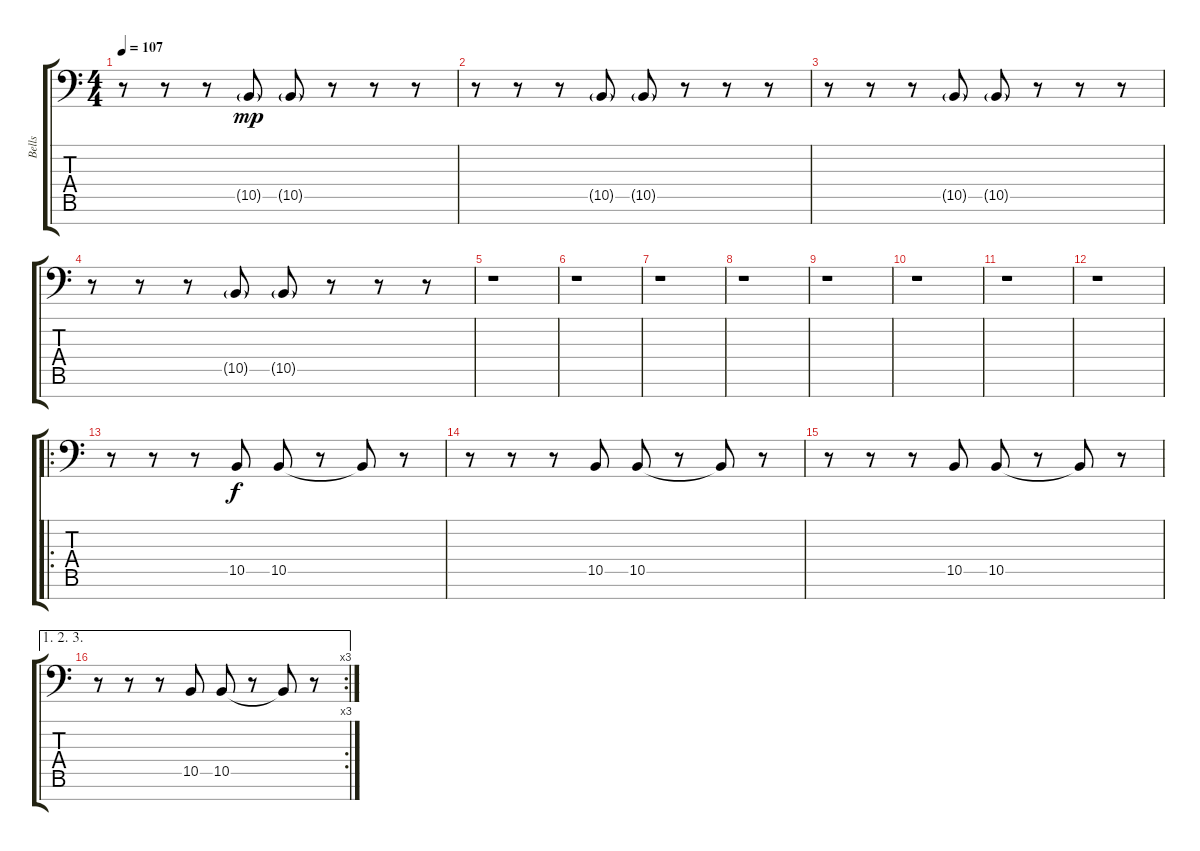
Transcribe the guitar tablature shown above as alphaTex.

\track ("Bells" "Bells") {instrument agogo}
\staff {score tabs}
\tuning (Ab3 Eb3 B2 Gb2 Db2 Ab1 Eb1) {hide}
\ts (4 4)
\tempo 107
\clef f4
\ks c
r.8{dy mp} r.8 r.8 10.5{g}.8 10.5{g}.8 r.8 r.8 r.8 |
r.8 r.8 r.8 10.5{g}.8 10.5{g}.8 r.8 r.8 r.8 |
r.8 r.8 r.8 10.5{g}.8 10.5{g}.8 r.8 r.8 r.8 |
r.8 r.8 r.8 10.5{g}.8 10.5{g}.8 r.8 r.8 r.8 |
r.1 |
r.1 |
r.1 |
r.1 |
r.1 |
r.1 |
r.1 |
r.1 |
\ro
r.8{volume 11} r.8 r.8 10.5.8{dy f} 10.5.8 r.8 10.5{t}.8 r.8 |
r.8 r.8 r.8 10.5.8 10.5.8 r.8 10.5{t}.8 r.8 |
r.8 r.8 r.8 10.5.8 10.5.8 r.8 10.5{t}.8 r.8 |
\ae (1 2 3)
\rc 3
r.8 r.8 r.8 10.5.8 10.5.8 r.8 10.5{t}.8 r.8
